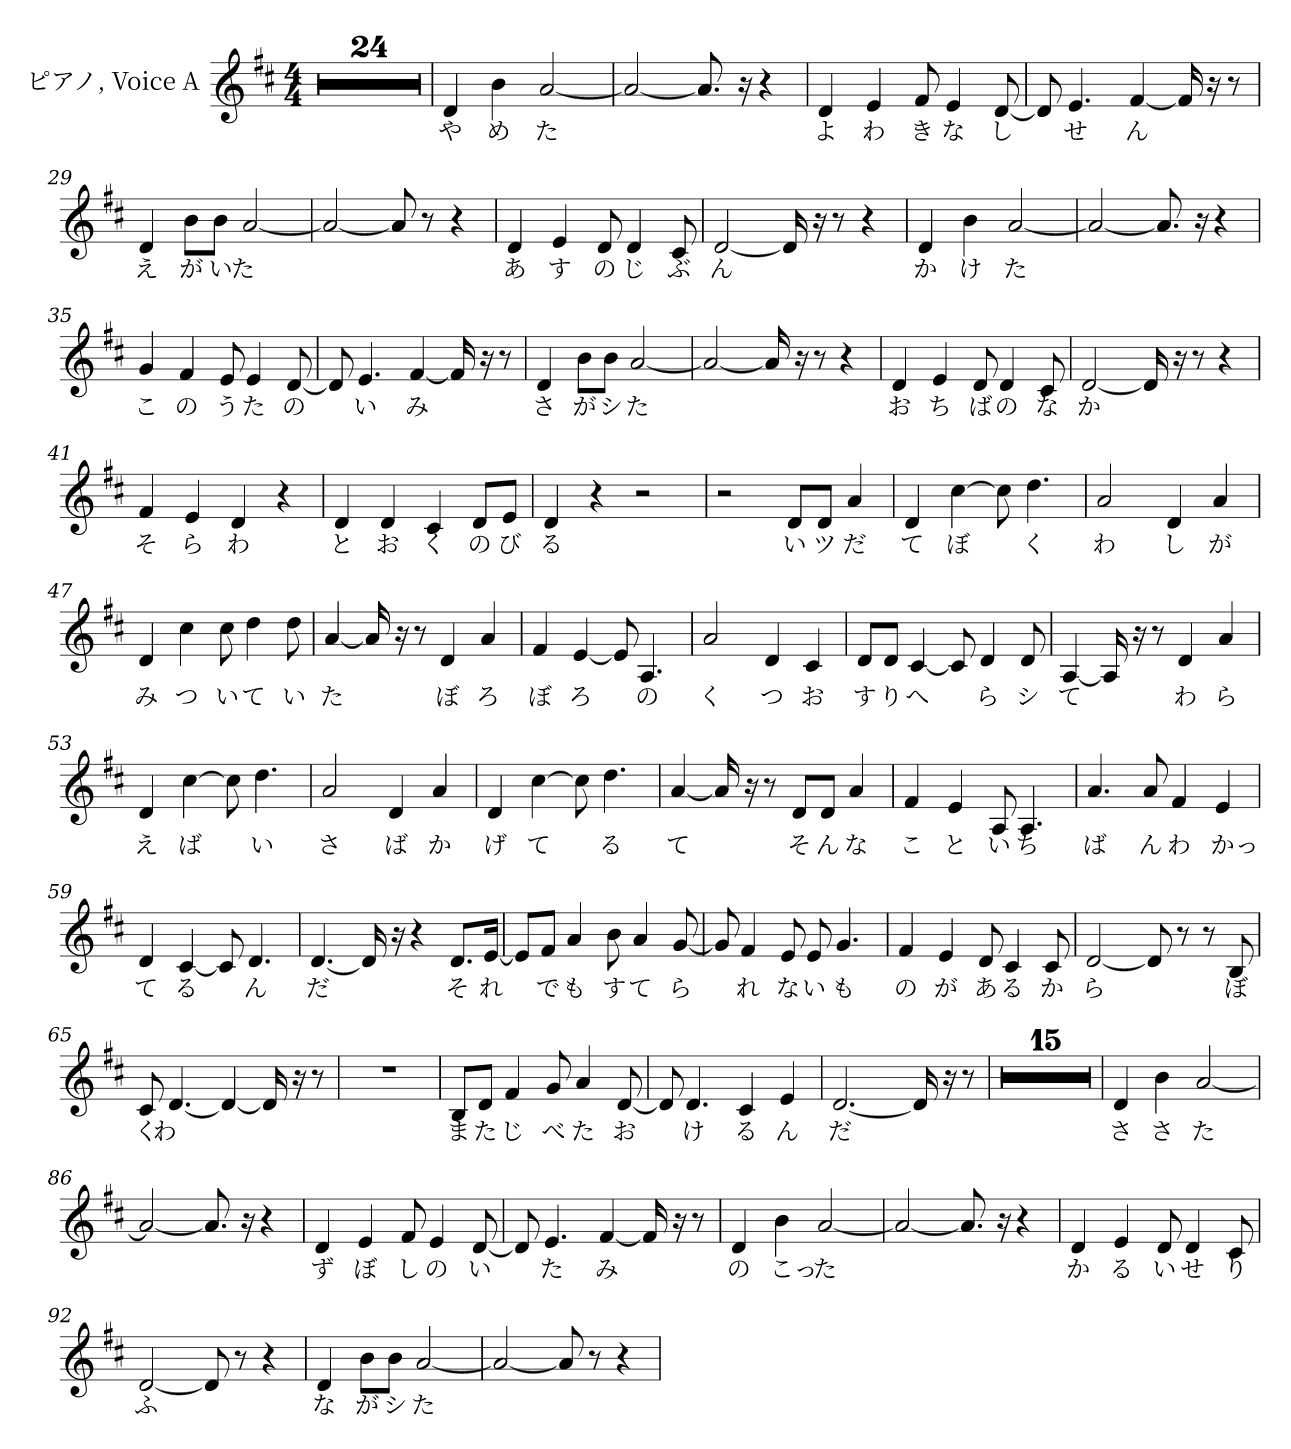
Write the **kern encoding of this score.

**kern	**text
*part1	*part1
*staff1	*staff1
*I"ピアノ, Voice A	*
*clefG2	*
*k[f#c#]	*
*M4/4	*
*MM180	*
=1	=1
1r	.
=2	=2
1r	.
=3	=3
1r	.
=4	=4
1r	.
=5	=5
1r	.
=6	=6
1r	.
=7	=7
1r	.
=8	=8
1r	.
=9	=9
1r	.
=10	=10
1r	.
=11	=11
1r	.
=12	=12
1r	.
=13	=13
1r	.
=14	=14
1r	.
=15	=15
1r	.
!!LO:LB:g=z
=16	=16
1r	.
=17	=17
1r	.
=18	=18
1r	.
=19	=19
1r	.
=20	=20
1r	.
=21	=21
1r	.
=22	=22
1r	.
=23	=23
1r	.
=24	=24
1r	.
=25	=25
!	!LO:LY:b
4d/	や
!	!LO:LY:b
4b\	め
!	!LO:LY:b
[2a/	た
=26	=26
2a/_	.
8.a/]	.
16r	.
4r	.
=27	=27
!	!LO:LY:b
4d/	よ
!	!LO:LY:b
4e/	わ
!	!LO:LY:b
8f#/	き
!	!LO:LY:b
4e/	な
!	!LO:LY:b
[8d/	し
!!LO:LB:g=z
=28	=28
8d/]	.
!	!LO:LY:b
4.e/	せ
!	!LO:LY:b
[4f#/	ん
16f#/]	.
16r	.
8r	.
=29	=29
!	!LO:LY:b
4d/	え
!	!LO:LY:b
8b\L	が
!	!LO:LY:b
8b\J	い
!	!LO:LY:b
[2a/	た
=30	=30
2a/_	.
8a/]	.
8r	.
4r	.
=31	=31
!	!LO:LY:b
4d/	あ
!	!LO:LY:b
4e/	す
!	!LO:LY:b
8d/	の
!	!LO:LY:b
4d/	じ
!	!LO:LY:b
8c#/	ぶ
=32	=32
!	!LO:LY:b
[2d/	ん
16d/]	.
16r	.
8r	.
4r	.
=33	=33
!	!LO:LY:b
4d/	か
!	!LO:LY:b
4b\	け
!	!LO:LY:b
[2a/	た
=34	=34
2a/_	.
8.a/]	.
16r	.
4r	.
!!LO:LB:g=z
=35	=35
!	!LO:LY:b
4g/	こ
!	!LO:LY:b
4f#/	の
!	!LO:LY:b
8e/	う
!	!LO:LY:b
4e/	た
!	!LO:LY:b
[8d/	の
=36	=36
8d/]	.
!	!LO:LY:b
4.e/	い
!	!LO:LY:b
[4f#/	み
16f#/]	.
16r	.
8r	.
=37	=37
!	!LO:LY:b
4d/	さ
!	!LO:LY:b
8b\L	が
!	!LO:LY:b
8b\J	シ
!	!LO:LY:b
[2a/	た
=38	=38
2a/_	.
16a/]	.
16r	.
8r	.
4r	.
=39	=39
!	!LO:LY:b
4d/	お
!	!LO:LY:b
4e/	ち
!	!LO:LY:b
8d/	ば
!	!LO:LY:b
4d/	の
!	!LO:LY:b
8c#/	な
=40	=40
!	!LO:LY:b
[2d/	か
16d/]	.
16r	.
8r	.
4r	.
!!LO:LB:g=z
=41	=41
!	!LO:LY:b
4f#/	そ
!	!LO:LY:b
4e/	ら
!	!LO:LY:b
4d/	わ
4r	.
=42	=42
!	!LO:LY:b
4d/	と
!	!LO:LY:b
4d/	お
!	!LO:LY:b
4c#/	く
!	!LO:LY:b
8d/L	の
!	!LO:LY:b
8e/J	び
=43	=43
!	!LO:LY:b
4d/	る
4r	.
2r	.
=44	=44
2r	.
!	!LO:LY:b
8d/L	い
!	!LO:LY:b
8d/J	ツ
!	!LO:LY:b
4a/	だ
=45	=45
!	!LO:LY:b
4d/	て
!	!LO:LY:b
[4cc#\	ぼ
8cc#\]	.
!	!LO:LY:b
4.dd\	く
=46	=46
!	!LO:LY:b
2a/	わ
!	!LO:LY:b
4d/	し
!	!LO:LY:b
4a/	が
=47	=47
!	!LO:LY:b
4d/	み
!	!LO:LY:b
4cc#\	つ
!	!LO:LY:b
8cc#\	い
!	!LO:LY:b
4dd\	て
!	!LO:LY:b
8dd\	い
!!LO:LB:g=z
=48	=48
!	!LO:LY:b
[4a/	た
16a/]	.
16r	.
8r	.
!	!LO:LY:b
4d/	ぼ
!	!LO:LY:b
4a/	ろ
=49	=49
!	!LO:LY:b
4f#/	ぼ
!	!LO:LY:b
[4e/	ろ
8e/]	.
!	!LO:LY:b
4.A/	の
=50	=50
!	!LO:LY:b
2a/	く
!	!LO:LY:b
4d/	つ
!	!LO:LY:b
4c#/	お
=51	=51
!	!LO:LY:b
8d/L	す
!	!LO:LY:b
8d/J	り
!	!LO:LY:b
[4c#/	へ
8c#/]	.
!	!LO:LY:b
4d/	ら
!	!LO:LY:b
8d/	シ
=52	=52
!	!LO:LY:b
[4A/	て
16A/]	.
16r	.
8r	.
!	!LO:LY:b
4d/	わ
!	!LO:LY:b
4a/	ら
=53	=53
!	!LO:LY:b
4d/	え
!	!LO:LY:b
[4cc#\	ば
8cc#\]	.
!	!LO:LY:b
4.dd\	い
!!LO:LB:g=z
=54	=54
!	!LO:LY:b
2a/	さ
!	!LO:LY:b
4d/	ば
!	!LO:LY:b
4a/	か
=55	=55
!	!LO:LY:b
4d/	げ
!	!LO:LY:b
[4cc#\	て
8cc#\]	.
!	!LO:LY:b
4.dd\	る
=56	=56
!	!LO:LY:b
[4a/	て
16a/]	.
16r	.
8r	.
!	!LO:LY:b
8d/L	そ
!	!LO:LY:b
8d/J	ん
!	!LO:LY:b
4a/	な
=57	=57
!	!LO:LY:b
4f#/	こ
!	!LO:LY:b
4e/	と
!	!LO:LY:b
8A/	い
!	!LO:LY:b
4.A/	ち
=58	=58
!	!LO:LY:b
4.a/	ば
!	!LO:LY:b
8a/	ん
!	!LO:LY:b
4f#/	わ
!	!LO:LY:b
4e/	かっ
=59	=59
!	!LO:LY:b
4d/	て
!	!LO:LY:b
[4c#/	る
8c#/]	.
!	!LO:LY:b
4.d/	ん
!!LO:LB:g=z
=60	=60
!	!LO:LY:b
[4.d/	だ
16d/]	.
16r	.
4r	.
!	!LO:LY:b
8.d/L	そ
!	!LO:LY:b
[16e/Jk	れ
=61	=61
8e/L]	.
!	!LO:LY:b
8f#/J	で
!	!LO:LY:b
4a/	も
!	!LO:LY:b
8b\	す
!	!LO:LY:b
4a/	て
!	!LO:LY:b
[8g/	ら
=62	=62
8g/]	.
!	!LO:LY:b
4f#/	れ
!	!LO:LY:b
8e/	な
!	!LO:LY:b
8e/	い
!	!LO:LY:b
4.g/	も
=63	=63
!	!LO:LY:b
4f#/	の
!	!LO:LY:b
4e/	が
!	!LO:LY:b
8d/	あ
!	!LO:LY:b
4c#/	る
!	!LO:LY:b
8c#/	か
=64	=64
!	!LO:LY:b
[2d/	ら
8d/]	.
8r	.
8r	.
!	!LO:LY:b
8B/	ぼ
!!LO:LB:g=z
=65	=65
!	!LO:LY:b
8c#/	く
!	!LO:LY:b
[4.d/	わ
4d/_	.
16d/]	.
16r	.
8r	.
=66	=66
1r	.
=67	=67
!	!LO:LY:b
8B/L	ま
!	!LO:LY:b
8d/J	た
!	!LO:LY:b
4f#/	じ
!	!LO:LY:b
8g/	べ
!	!LO:LY:b
4a/	た
!	!LO:LY:b
[8d/	お
=68	=68
8d/]	.
!	!LO:LY:b
4.d/	け
!	!LO:LY:b
4c#/	る
!	!LO:LY:b
4e/	ん
=69	=69
!	!LO:LY:b
[2.d/	だ
16d/]	.
16r	.
8r	.
=70	=70
1r	.
=71	=71
1r	.
=72	=72
1r	.
=73	=73
1r	.
!!LO:LB:g=z
=74	=74
1r	.
=75	=75
1r	.
=76	=76
1r	.
=77	=77
1r	.
=78	=78
1r	.
=79	=79
1r	.
=80	=80
1r	.
=81	=81
1r	.
=82	=82
1r	.
=83	=83
1r	.
=84	=84
1r	.
=85	=85
!	!LO:LY:b
4d/	さ
!	!LO:LY:b
4b\	さ
!	!LO:LY:b
[2a/	た
=86	=86
2a/_	.
8.a/]	.
16r	.
4r	.
!!LO:LB:g=z
=87	=87
!	!LO:LY:b
4d/	ず
!	!LO:LY:b
4e/	ぼ
!	!LO:LY:b
8f#/	し
!	!LO:LY:b
4e/	の
!	!LO:LY:b
[8d/	い
=88	=88
8d/]	.
!	!LO:LY:b
4.e/	た
!	!LO:LY:b
[4f#/	み
16f#/]	.
16r	.
8r	.
=89	=89
!	!LO:LY:b
4d/	の
!	!LO:LY:b
4b\	こっ
!	!LO:LY:b
[2a/	た
=90	=90
2a/_	.
8.a/]	.
16r	.
4r	.
=91	=91
!	!LO:LY:b
4d/	か
!	!LO:LY:b
4e/	る
!	!LO:LY:b
8d/	い
!	!LO:LY:b
4d/	せ
!	!LO:LY:b
8c#/	り
=92	=92
!	!LO:LY:b
[2d/	ふ
8d/]	.
8r	.
4r	.
!!LO:PB:g=z
=93	=93
!	!LO:LY:b
4d/	な
!	!LO:LY:b
8b\L	が
!	!LO:LY:b
8b\J	シ
!	!LO:LY:b
[2a/	た
=94	=94
2a/_	.
8a/]	.
8r	.
4r	.
=	=
*-	*-
